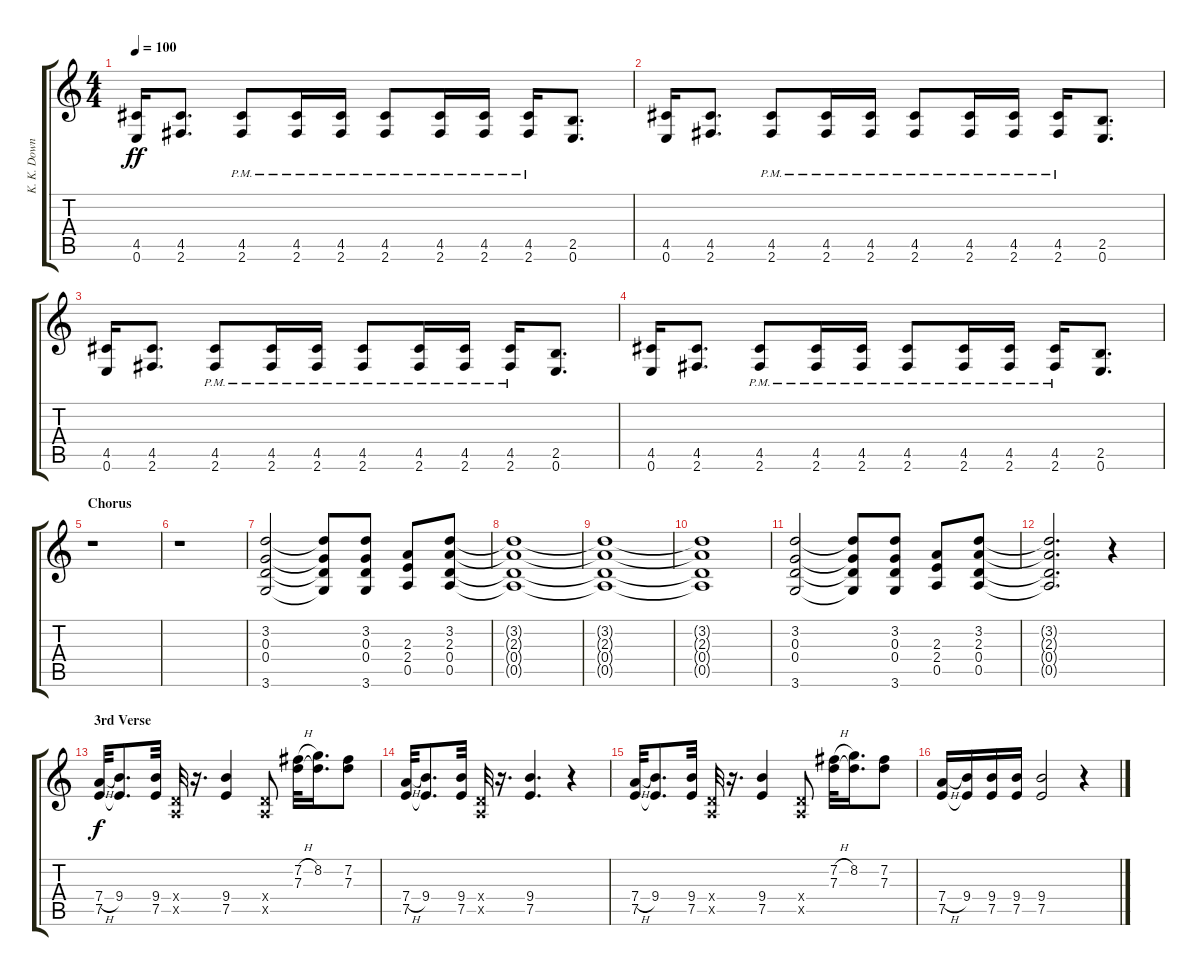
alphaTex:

\track ("K. K. Downing" "K. K. Down") {instrument distortionguitar}
\staff {score tabs}
\tuning (E4 B3 G3 D3 A2 E2) {hide}
\ts (4 4)
\tempo 100
\clef g2
\ks c
(4.5 0.6).16{dy ff} (4.5 2.6).8{d} (4.5{pm} 2.6{pm}).8 (4.5{pm} 2.6{pm}).16 (4.5{pm} 2.6{pm}).16 (4.5{pm} 2.6{pm}).8 (4.5{pm} 2.6{pm}).16 (4.5{pm} 2.6{pm}).16 (4.5{pm} 2.6{pm}).16 (2.5 0.6).8{d} |
(4.5 0.6).16 (4.5 2.6).8{d} (4.5{pm} 2.6{pm}).8 (4.5{pm} 2.6{pm}).16 (4.5{pm} 2.6{pm}).16 (4.5{pm} 2.6{pm}).8 (4.5{pm} 2.6{pm}).16 (4.5{pm} 2.6{pm}).16 (4.5{pm} 2.6{pm}).16 (2.5 0.6).8{d} |
(4.5 0.6).16 (4.5 2.6).8{d} (4.5{pm} 2.6{pm}).8 (4.5{pm} 2.6{pm}).16 (4.5{pm} 2.6{pm}).16 (4.5{pm} 2.6{pm}).8 (4.5{pm} 2.6{pm}).16 (4.5{pm} 2.6{pm}).16 (4.5{pm} 2.6{pm}).16 (2.5 0.6).8{d} |
(4.5 0.6).16 (4.5 2.6).8{d} (4.5{pm} 2.6{pm}).8 (4.5{pm} 2.6{pm}).16 (4.5{pm} 2.6{pm}).16 (4.5{pm} 2.6{pm}).8 (4.5{pm} 2.6{pm}).16 (4.5{pm} 2.6{pm}).16 (4.5{pm} 2.6{pm}).16 (2.5 0.6).8{d} |
\section ("" "Chorus")
r.1 |
r.1 |
(3.2 0.3 0.4 3.6).2 (3.2{t} 0.3{t} 0.4{t} 3.6{t}).8 (3.2 0.3 0.4 3.6).8 (2.3 2.4 0.5).8 (3.2 2.3 0.4 0.5).8 |
(3.2{t} 2.3{t} 0.4{t} 0.5{t}).1 |
(3.2{t} 2.3{t} 0.4{t} 0.5{t}).1 |
(3.2{t} 2.3{t} 0.4{t} 0.5{t}).1 |
(3.2 0.3 0.4 3.6).2 (3.2{t} 0.3{t} 0.4{t} 3.6{t}).8 (3.2 0.3 0.4 3.6).8 (2.3 2.4 0.5).8 (3.2 2.3 0.4 0.5).8 |
(3.2{t} 2.3{t} 0.4{t} 0.5{t}).2{d} r.4 |
\section ("" "3rd Verse")
(7.4{h} 7.5).32{dy f} (9.4 7.5{t}).8{d} (9.4 7.5).32 (0.4{x} 0.5{x}).32 r.16{d} (9.4 7.5).4 (0.4{x} 0.5{x}).8 (7.2{h} 7.3).32 (8.2 7.3{t}).16{d} (7.2 7.3).8 |
(7.4{h} 7.5).32 (9.4 7.5{t}).8{d} (9.4 7.5).32 (0.4{x} 0.5{x}).32 r.16{d} (9.4 7.5).4{d} r.4 |
(7.4{h} 7.5).32 (9.4 7.5{t}).8{d} (9.4 7.5).32 (0.4{x} 0.5{x}).32 r.16{d} (9.4 7.5).4 (0.4{x} 0.5{x}).8 (7.2{h} 7.3).32 (8.2 7.3{t}).16{d} (7.2 7.3).8 |
(7.4{h} 7.5).16 (9.4 7.5{t}).16 (9.4 7.5).16 (9.4 7.5).16 (9.4 7.5).2 r.4
